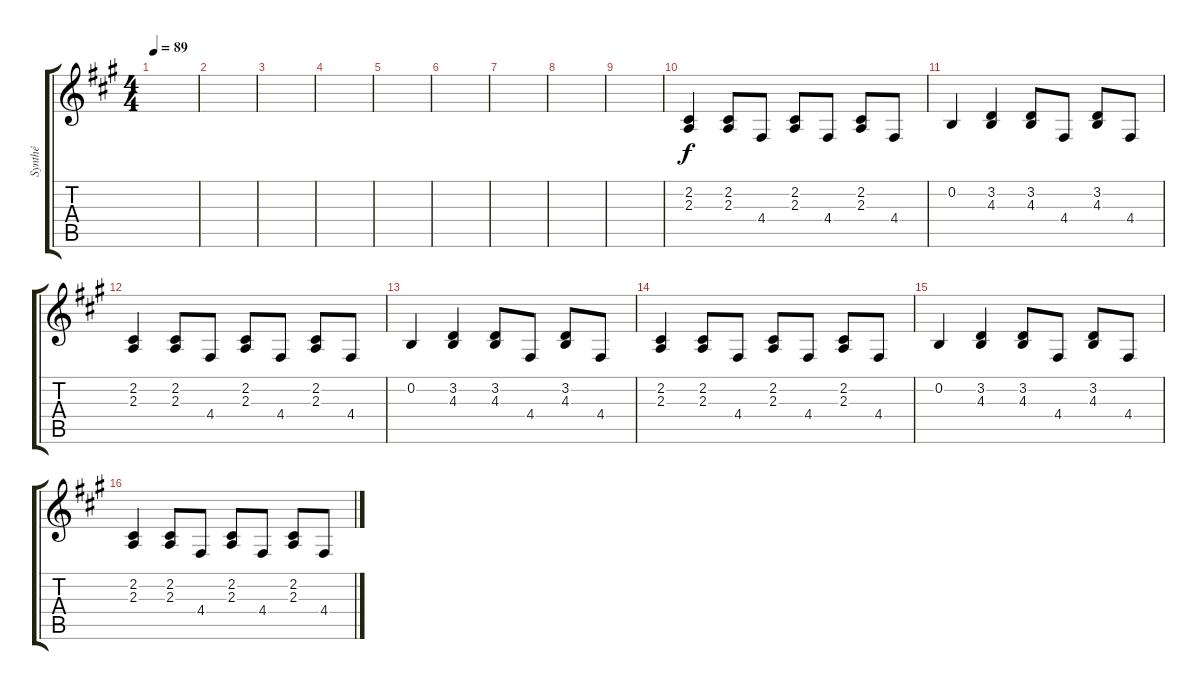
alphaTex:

\track ("Synthé" "Synthé") {instrument fiddle}
\staff {score tabs}
\tuning (E4 B3 G3 D3 A2 E2) {hide}
\ts (4 4)
\tempo 89
\clef g2
\ks a
|
|
|
|
|
|
|
|
|
(2.2 2.3).4 (2.2 2.3).8 4.4.8 (2.2 2.3).8 4.4.8 (2.2 2.3).8 4.4.8 |
0.2.4 (3.2 4.3).4 (3.2 4.3).8 4.4.8 (3.2 4.3).8 4.4.8 |
(2.2 2.3).4 (2.2 2.3).8 4.4.8 (2.2 2.3).8 4.4.8 (2.2 2.3).8 4.4.8 |
0.2.4 (3.2 4.3).4 (3.2 4.3).8 4.4.8 (3.2 4.3).8 4.4.8 |
(2.2 2.3).4 (2.2 2.3).8 4.4.8 (2.2 2.3).8 4.4.8 (2.2 2.3).8 4.4.8 |
0.2.4 (3.2 4.3).4 (3.2 4.3).8 4.4.8 (3.2 4.3).8 4.4.8 |
(2.2 2.3).4 (2.2 2.3).8 4.4.8 (2.2 2.3).8 4.4.8 (2.2 2.3).8 4.4.8
